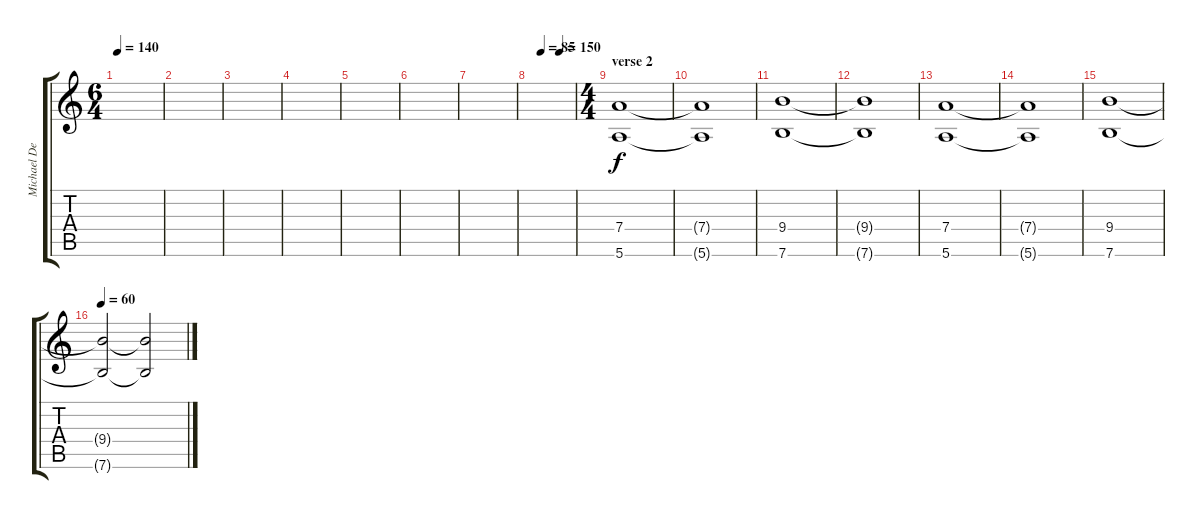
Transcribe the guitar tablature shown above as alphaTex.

\track ("Michael Denner" "Michael De") {instrument distortionguitar}
\staff {score tabs}
\tuning (E4 B3 G3 D3 A2 E2) {hide}
\ts (6 4)
\tempo 140
\clef g2
\ks c
|
|
|
|
|
|
|
\tempo (85 0.25)
\tempo (150 0.6666666666666666)
|
\ts (4 4)
\section ("" "verse 2")
(7.4 5.6).1{volume 12 instrument distortionguitar} |
(7.4{t} 5.6{t}).1 |
(9.4 7.6).1 |
(9.4{t} 7.6{t}).1 |
(7.4 5.6).1 |
(7.4{t} 5.6{t}).1 |
(9.4 7.6).1 |
\tempo 60
(9.4{t} 7.6{t}).2 (9.4{t} 7.6{t}).2{volume 0}
